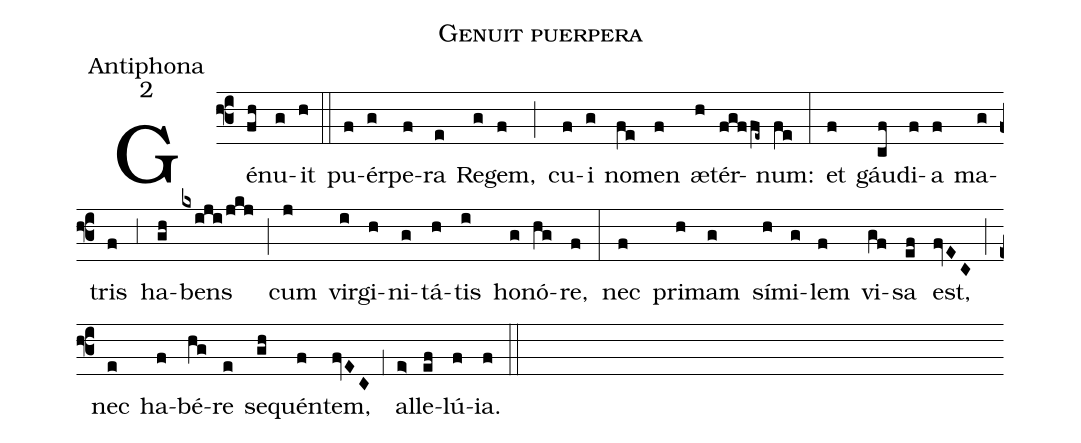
name:Genuit puerpera;
office-part:Antiphona;
mode:2;
%%
(f3) Gé(fh)nu(g)it(h) (::)
pu(f)ér(g)pe(f)ra(e) Re(g)gem,(f) (;) cu(f)i(g) no(fe)men(f) æ(h)tér(fgffe~)num:(fe) (:)
et(f) gáu(cf)di(f)a(f) ma(g)tris(f) (,3) ha(gh)bens(kxiji/jkj) (;) cum(j) vir(i)gi(h)ni(g)tá(h)tis(i) ho(g)nó(hg)re,(f) (:)
nec(f) pri(h)mam(g) sí(h)mi(g)lem(f) vi(gf)sa(ef) est,(fvEC) (;) nec(e) ha(f)bé(hg)re(e) se(gh)quén(f)tem,(fvEC) (,1) al(e>)le(ef)lú(f)ia.(f) (::)
